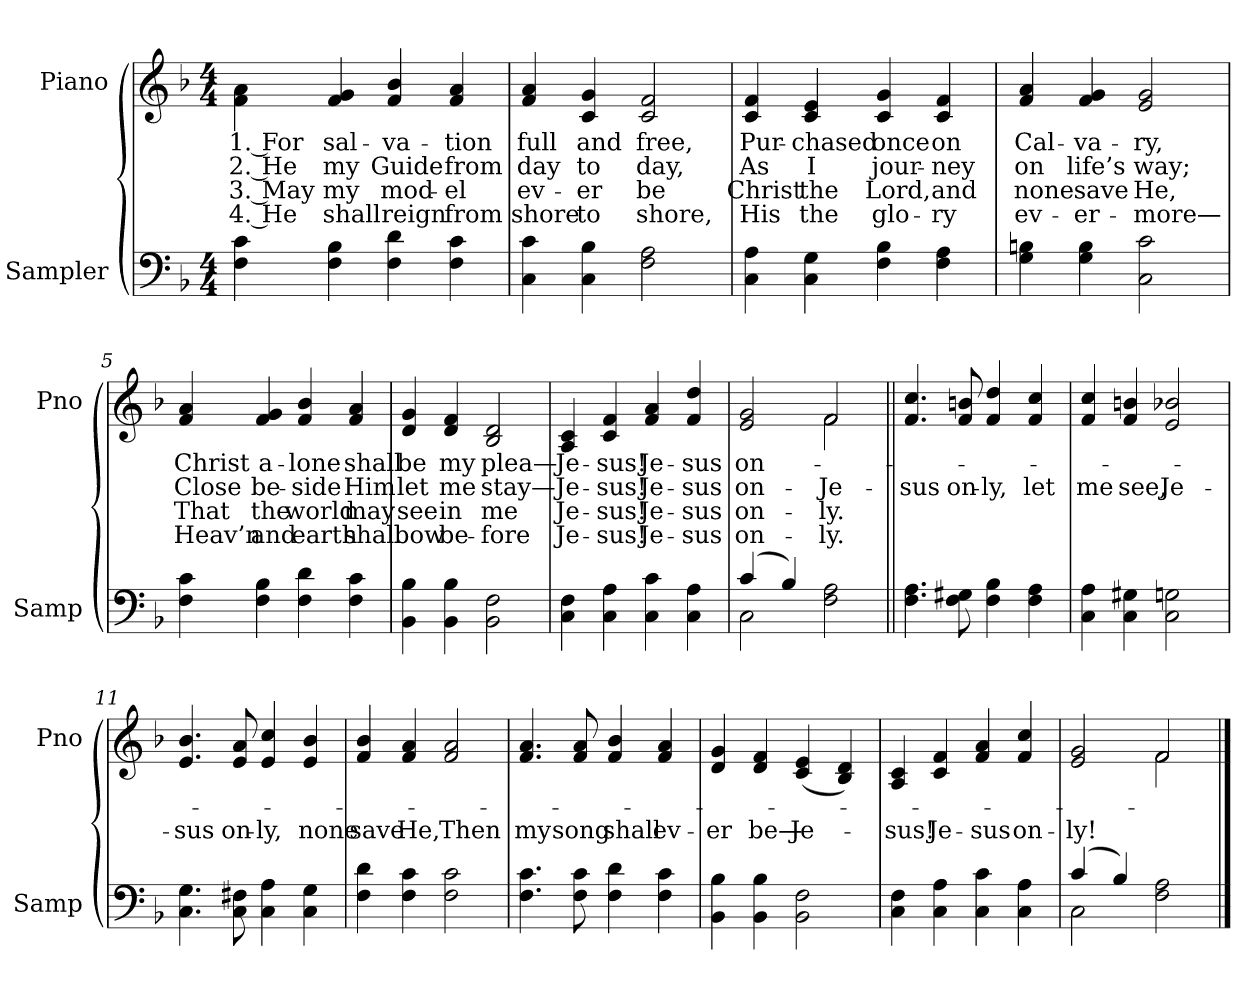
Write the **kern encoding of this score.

**kern	**kern	**text	**text	**text	**text
*part2	*part1	*part1	*part1	*part1	*part1
*staff2	*staff1	*staff1	*staff1	*staff1	*staff1
*I"Sampler	*I"Piano	*	*	*	*
*I'Samp	*I'Pno	*	*	*	*
*clefF4	*clefG2	*	*	*	*
*k[b-]	*k[b-]	*	*	*	*
*F:	*F:	*	*	*	*
*M4/4	*M4/4	*	*	*	*
=1	=1	=1	=1	=1	=1
4F 4c	4f\ 4a\	1. For	2. He	3. May	4. He
4F 4B-	4f 4g	sal-	my	my	shall
4F 4d	4f 4b-	-va-	Guide	mod-	reign
4F 4c	4f 4a	-tion	from	-el	from
=2	=2	=2	=2	=2	=2
4C 4c	4f 4a	full	day	ev-	shore
4C 4B-	4c 4g	and	to	-er	to
2F 2A	2c 2f	free,	day,	be	shore,
=3	=3	=3	=3	=3	=3
4C 4A	4c 4f	Pur-	As	Christ	His
4C 4G	4c 4e	-chased	I	the	the
4F 4B-	4c 4g	once	jour-	Lord,	glo-
4F 4A	4c 4f	on	-ney	and	-ry
=4	=4	=4	=4	=4	=4
4G 4Bn	4f 4a	Cal-	on	none	ev-
4G 4B	4f 4g	-va-	life’s	save	-er-
2C 2c	2e 2g	-ry,	way;	He,	-more—
=5	=5	=5	=5	=5	=5
4F 4c	4f 4a	Christ	Close	That	Heav’n
4F 4B-	4f 4g	a-	be-	the	and
4F 4d	4f 4b-	-lone	-side	world	earth
4F 4c	4f 4a	shall	Him	may	shall
=6	=6	=6	=6	=6	=6
4BB- 4B-	4d 4g	be	let	see	bow
4BB- 4B-	4d 4f	my	me	in	be-
2BB- 2F	2B- 2d	plea—	stay—	me	-fore
=7	=7	=7	=7	=7	=7
4C 4F	4A 4c	Je-	Je-	Je-	Je-
4C 4A	4c 4f	-sus!	-sus!	-sus!	-sus!
4C 4c	4f 4a	Je-	Je-	Je-	Je-
4C 4A	4f 4dd	-sus	-sus	-sus	-sus
=8	=8	=8	=8	=8	=8
*^	*^	*	*	*	*
(4c/	2C	2e 2g	2ryy	on-	on-	on-	on-
4B-/)	.	.	.	.	.	.	.
2F 2A	2ryy	2f/	2f	.	Je-	-ly.	-ly.
=9||	=9||	=9||	=9||	=9||	=9||	=9||	=9||
!	!	!LO:TX:t=Refrain	!	!	!	!	!
*v	*v	*	*	*	*	*	*
*	*v	*v	*	*	*	*
4.F 4.A	4.f 4.cc	.	-sus	.	.
8F 8G#X	8f 8bn	.	on-	.	.
4F 4B-	4f 4dd	.	-ly,	.	.
4F 4A	4f 4cc	.	let	.	.
=10	=10	=10	=10	=10	=10
4C 4A	4f 4cc	.	me	.	.
4C 4G#X	4f 4bn	.	see,	.	.
2C 2Gn	2e 2b-X	.	Je-	.	.
=11	=11	=11	=11	=11	=11
4.C 4.G	4.e 4.b-	.	-sus	.	.
8C 8F#X	8e 8a	.	on-	.	.
4C 4A	4e 4cc	.	-ly,	.	.
4C 4G	4e 4b-	.	none	.	.
=12	=12	=12	=12	=12	=12
4F 4d	4f 4b-	.	save	.	.
4F 4c	4f 4a	.	He,	.	.
2F 2c	2f 2a	.	Then	.	.
=13	=13	=13	=13	=13	=13
4.F 4.c	4.f 4.a	.	my	.	.
8F 8c	8f 8a	.	song	.	.
4F 4d	4f 4b-	.	shall	.	.
4F 4c	4f 4a	.	ev-	.	.
=14	=14	=14	=14	=14	=14
4BB- 4B-	4d 4g	.	-er	.	.
4BB- 4B-	4d 4f	.	be—	.	.
2BB- 2F	(4c 4e	.	Je-	.	.
.	4B- 4d)	.	.	.	.
=15	=15	=15	=15	=15	=15
4C 4F	4A 4c	.	-sus!	.	.
4C 4A	4c 4f	.	Je-	.	.
4C 4c	4f 4a	.	-sus	.	.
4C 4A	4f 4cc	.	on-	.	.
=16	=16	=16	=16	=16	=16
*^	*^	*	*	*	*
(4c/	2C	2e 2g	2ryy	.	-ly!	.	.
4B-/)	.	.	.	.	.	.	.
2F 2A	2ryy	2f/	2f	.	.	.	.
*v	*v	*	*	*	*	*	*
*	*v	*v	*	*	*	*
==	==	==	==	==	==
*-	*-	*-	*-	*-	*-
